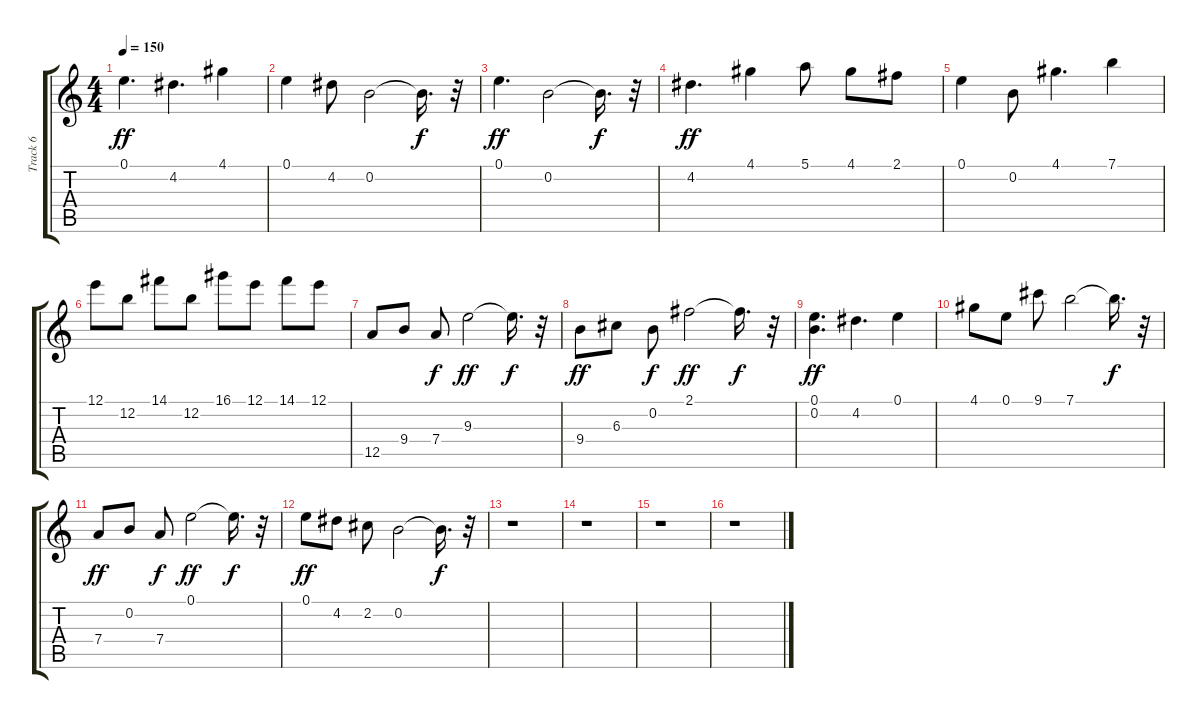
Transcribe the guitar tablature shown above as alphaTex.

\track ("Track 6" "Track 6") {instrument distortionguitar}
\staff {score tabs}
\tuning (E4 B3 G3 D3 A2 E2) {hide}
\ts (4 4)
\tempo 150
\clef g2
\ks c
0.1.4{d dy ff} 4.2.4{d} 4.1.4 |
0.1.4 4.2.8 0.2.2 0.2{t}.16{d dy f} r.32 |
0.1.4{d dy ff} 0.2.2 0.2{t}.16{d dy f} r.32 |
4.2.4{d dy ff} 4.1.4 5.1.8 4.1.8 2.1.8 |
0.1.4 0.2.8 4.1.4{d} 7.1.4 |
12.1.8 12.2.8 14.1.8 12.2.8 16.1.8 12.1.8 14.1.8 12.1.8 |
12.5.8 9.4.8 7.4.8{dy f} 9.3.2{dy ff} 9.3{t}.16{d dy f} r.32 |
9.4.8{dy ff} 6.3.8 0.2.8{dy f} 2.1.2{dy ff} 2.1{t}.16{d dy f} r.32 |
(0.1 0.2).4{d dy ff} 4.2.4{d} 0.1.4 |
4.1.8 0.1.8 9.1.8 7.1.2 7.1{t}.16{d dy f} r.32 |
7.4.8{dy ff} 0.2.8 7.4.8{dy f} 0.1.2{dy ff} 0.1{t}.16{d dy f} r.32 |
0.1.8{dy ff} 4.2.8 2.2.8 0.2.2 0.2{t}.16{d dy f} r.32 |
r.1 |
r.1 |
r.1 |
r.1
